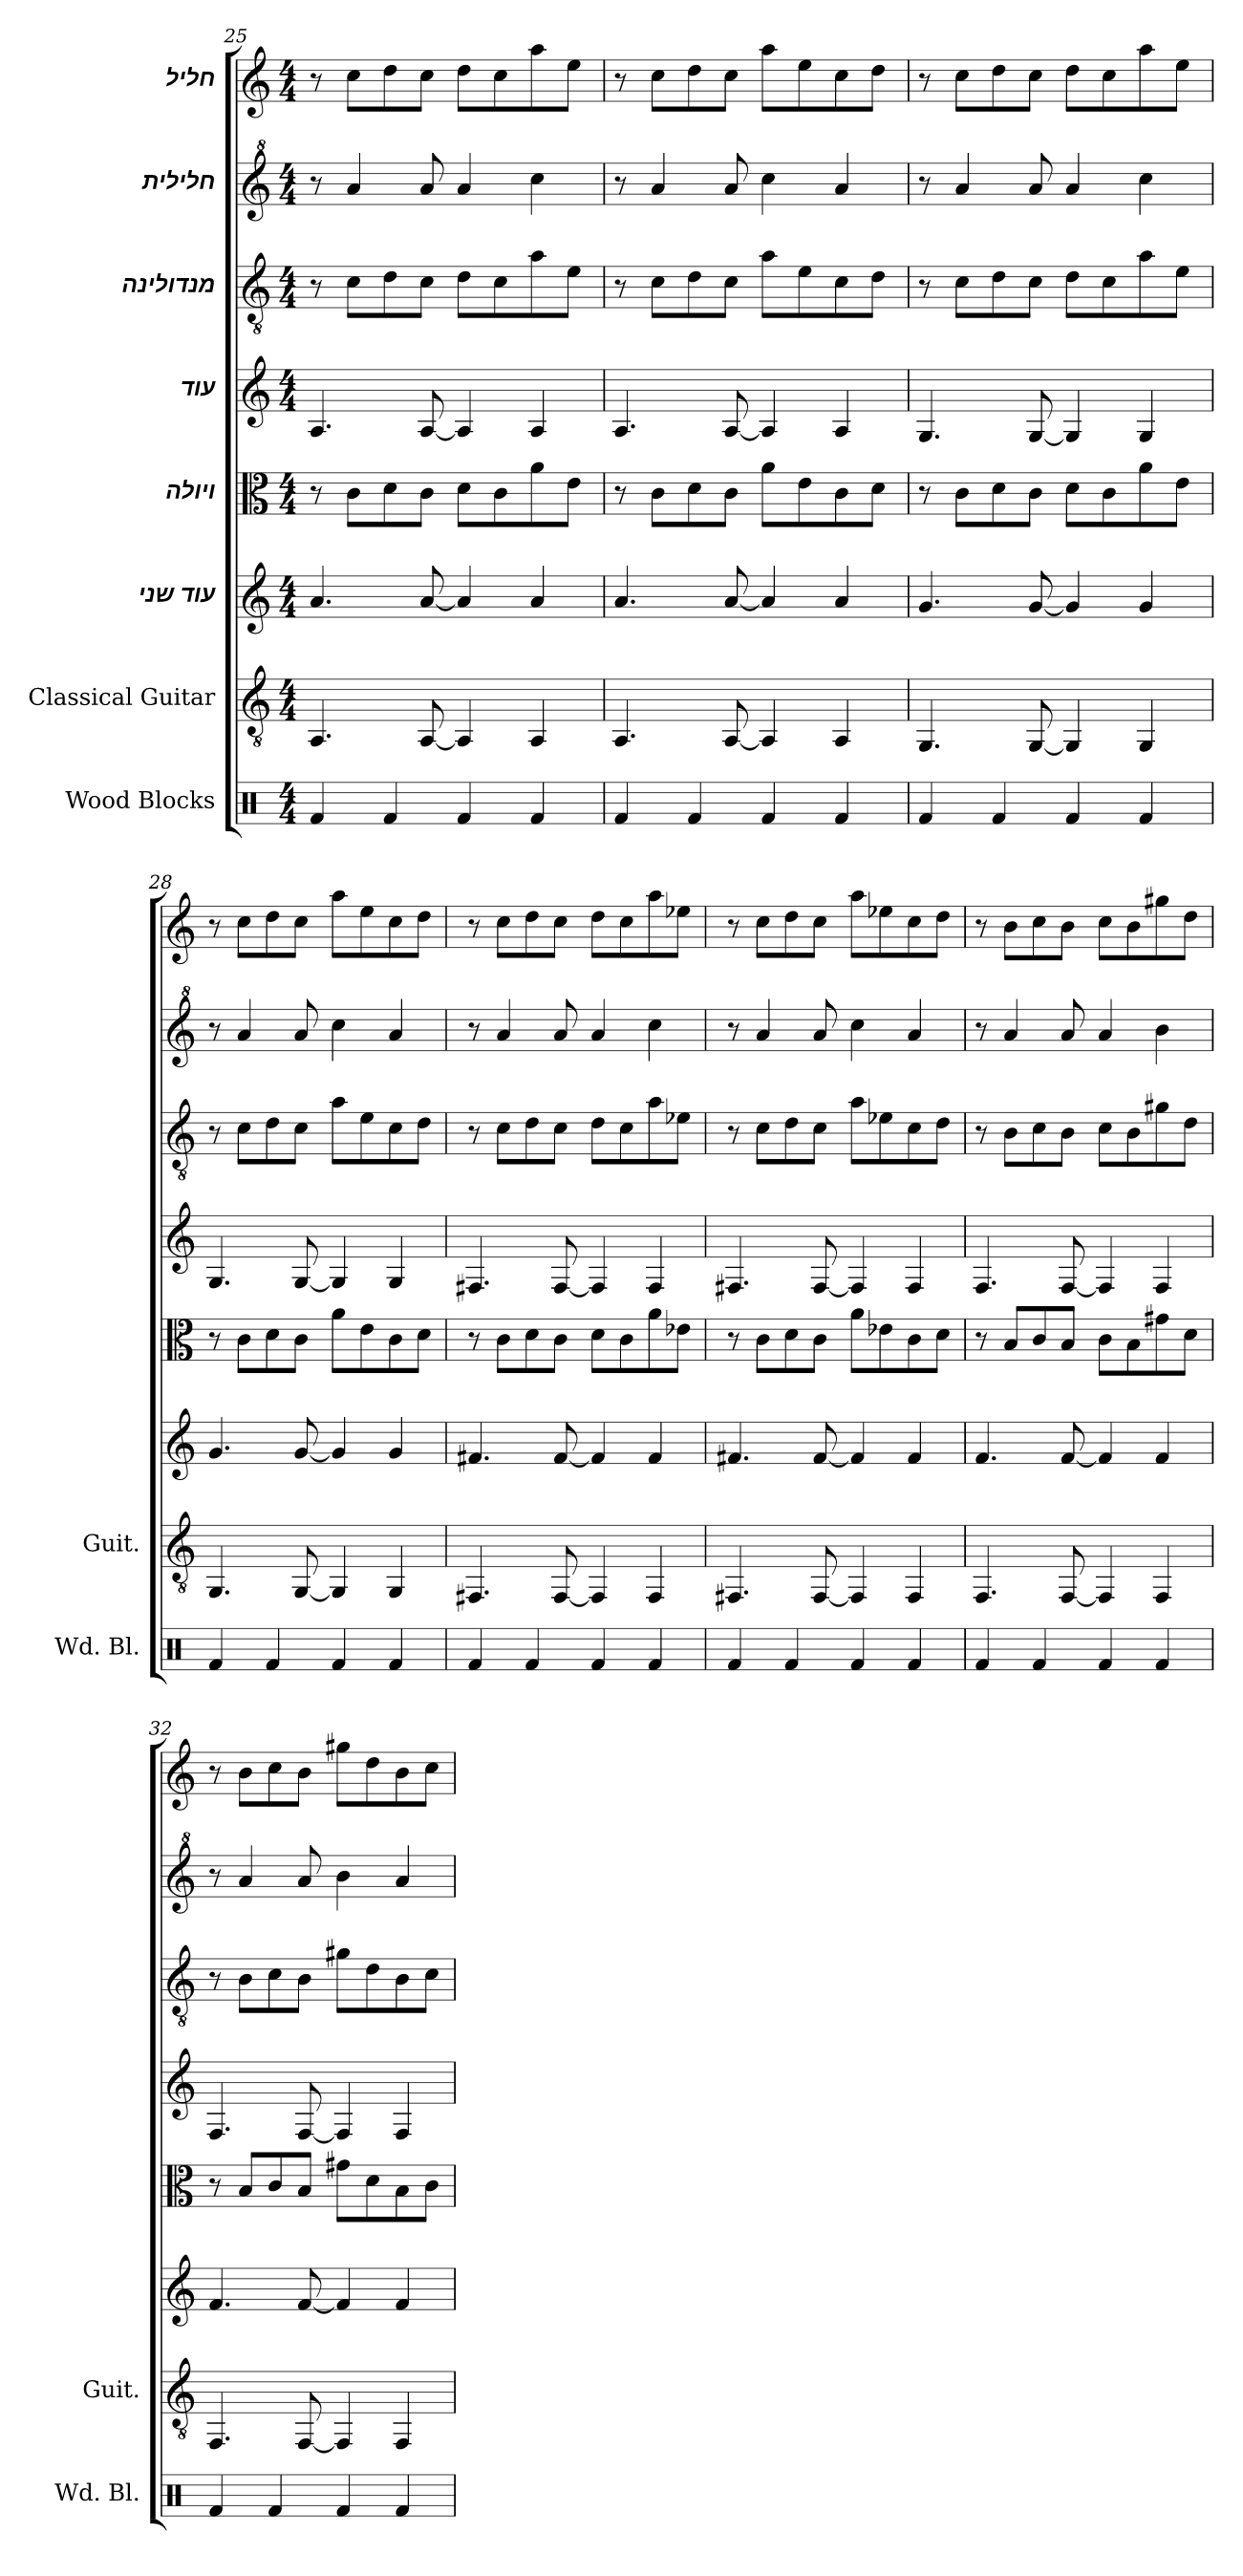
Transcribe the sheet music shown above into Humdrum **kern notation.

**kern	**kern	**kern	**kern	**kern	**kern	**kern	**kern
*part8	*part7	*part6	*part5	*part4	*part3	*part2	*part1
*staff8	*staff7	*staff6	*staff5	*staff4	*staff3	*staff2	*staff1
*I"Wood Blocks	*I"Classical Guitar	*I"עוד שני	*I"ויולה	*I"עוד	*I"מנדולינה	*I"חלילית	*I"חליל
*I'Wd. Bl.	*I'Guit.	*	*	*	*	*	*
*clefX	*clefGv2	*clefG2	*clefC3	*clefG2	*clefGv2	*clefG^2	*clefG2
*k[]	*k[]	*k[]	*k[]	*k[]	*k[]	*k[]	*k[]
*M4/4	*M4/4	*M4/4	*M4/4	*M4/4	*M4/4	*M4/4	*M4/4
=25	=25	=25	=25	=25	=25	=25	=25
4Rf/	4.AA/	4.a/	8r	4.A/	8r	8r	8r
.	.	.	8c\L	.	8c\L	4aa/	8cc\L
4Rf/	.	.	8d\	.	8d\	.	8dd\
.	[8AA/	[8a/	8c\J	[8A/	8c\J	8aa/	8cc\J
4Rf/	4AA/]	4a/]	8d\L	4A/]	8d\L	4aa/	8dd\L
.	.	.	8c\	.	8c\	.	8cc\
4Rf/	4AA/	4a/	8a\	4A/	8a\	4ccc\	8aa\
.	.	.	8e\J	.	8e\J	.	8ee\J
=26	=26	=26	=26	=26	=26	=26	=26
4Rf/	4.AA/	4.a/	8r	4.A/	8r	8r	8r
.	.	.	8c\L	.	8c\L	4aa/	8cc\L
4Rf/	.	.	8d\	.	8d\	.	8dd\
.	[8AA/	[8a/	8c\J	[8A/	8c\J	8aa/	8cc\J
4Rf/	4AA/]	4a/]	8a\L	4A/]	8a\L	4ccc\	8aa\L
.	.	.	8e\	.	8e\	.	8ee\
4Rf/	4AA/	4a/	8c\	4A/	8c\	4aa/	8cc\
.	.	.	8d\J	.	8d\J	.	8dd\J
!!LO:PB:g=z
=27	=27	=27	=27	=27	=27	=27	=27
4Rf/	4.GG/	4.g/	8r	4.G/	8r	8r	8r
.	.	.	8c\L	.	8c\L	4aa/	8cc\L
4Rf/	.	.	8d\	.	8d\	.	8dd\
.	[8GG/	[8g/	8c\J	[8G/	8c\J	8aa/	8cc\J
4Rf/	4GG/]	4g/]	8d\L	4G/]	8d\L	4aa/	8dd\L
.	.	.	8c\	.	8c\	.	8cc\
4Rf/	4GG/	4g/	8a\	4G/	8a\	4ccc\	8aa\
.	.	.	8e\J	.	8e\J	.	8ee\J
=28	=28	=28	=28	=28	=28	=28	=28
4Rf/	4.GG/	4.g/	8r	4.G/	8r	8r	8r
.	.	.	8c\L	.	8c\L	4aa/	8cc\L
4Rf/	.	.	8d\	.	8d\	.	8dd\
.	[8GG/	[8g/	8c\J	[8G/	8c\J	8aa/	8cc\J
4Rf/	4GG/]	4g/]	8a\L	4G/]	8a\L	4ccc\	8aa\L
.	.	.	8e\	.	8e\	.	8ee\
4Rf/	4GG/	4g/	8c\	4G/	8c\	4aa/	8cc\
.	.	.	8d\J	.	8d\J	.	8dd\J
=29	=29	=29	=29	=29	=29	=29	=29
4Rf/	4.FF#X/	4.f#X/	8r	4.F#X/	8r	8r	8r
.	.	.	8c\L	.	8c\L	4aa/	8cc\L
4Rf/	.	.	8d\	.	8d\	.	8dd\
.	[8FF#/	[8f#/	8c\J	[8F#/	8c\J	8aa/	8cc\J
4Rf/	4FF#/]	4f#/]	8d\L	4F#/]	8d\L	4aa/	8dd\L
.	.	.	8c\	.	8c\	.	8cc\
4Rf/	4FF#/	4f#/	8a\	4F#/	8a\	4ccc\	8aa\
.	.	.	8e-X\J	.	8e-X\J	.	8ee-X\J
=30	=30	=30	=30	=30	=30	=30	=30
4Rf/	4.FF#X/	4.f#X/	8r	4.F#X/	8r	8r	8r
.	.	.	8c\L	.	8c\L	4aa/	8cc\L
4Rf/	.	.	8d\	.	8d\	.	8dd\
.	[8FF#/	[8f#/	8c\J	[8F#/	8c\J	8aa/	8cc\J
4Rf/	4FF#/]	4f#/]	8a\L	4F#/]	8a\L	4ccc\	8aa\L
.	.	.	8e-X\	.	8e-X\	.	8ee-X\
4Rf/	4FF#/	4f#/	8c\	4F#/	8c\	4aa/	8cc\
.	.	.	8d\J	.	8d\J	.	8dd\J
!!LO:PB:g=z
=31	=31	=31	=31	=31	=31	=31	=31
4Rf/	4.FF/	4.f/	8r	4.F/	8r	8r	8r
.	.	.	8B/L	.	8B\L	4aa/	8b\L
4Rf/	.	.	8c/	.	8c\	.	8cc\
.	[8FF/	[8f/	8B/J	[8F/	8B\J	8aa/	8b\J
4Rf/	4FF/]	4f/]	8c\L	4F/]	8c\L	4aa/	8cc\L
.	.	.	8B\	.	8B\	.	8b\
4Rf/	4FF/	4f/	8g#X\	4F/	8g#X\	4bb\	8gg#X\
.	.	.	8d\J	.	8d\J	.	8dd\J
=32	=32	=32	=32	=32	=32	=32	=32
4Rf/	4.FF/	4.f/	8r	4.F/	8r	8r	8r
.	.	.	8B/L	.	8B\L	4aa/	8b\L
4Rf/	.	.	8c/	.	8c\	.	8cc\
.	[8FF/	[8f/	8B/J	[8F/	8B\J	8aa/	8b\J
4Rf/	4FF/]	4f/]	8g#X\L	4F/]	8g#X\L	4bb\	8gg#X\L
.	.	.	8d\	.	8d\	.	8dd\
4Rf/	4FF/	4f/	8B\	4F/	8B\	4aa/	8b\
.	.	.	8c\J	.	8c\J	.	8cc\J
=	=	=	=	=	=	=	=
*-	*-	*-	*-	*-	*-	*-	*-
